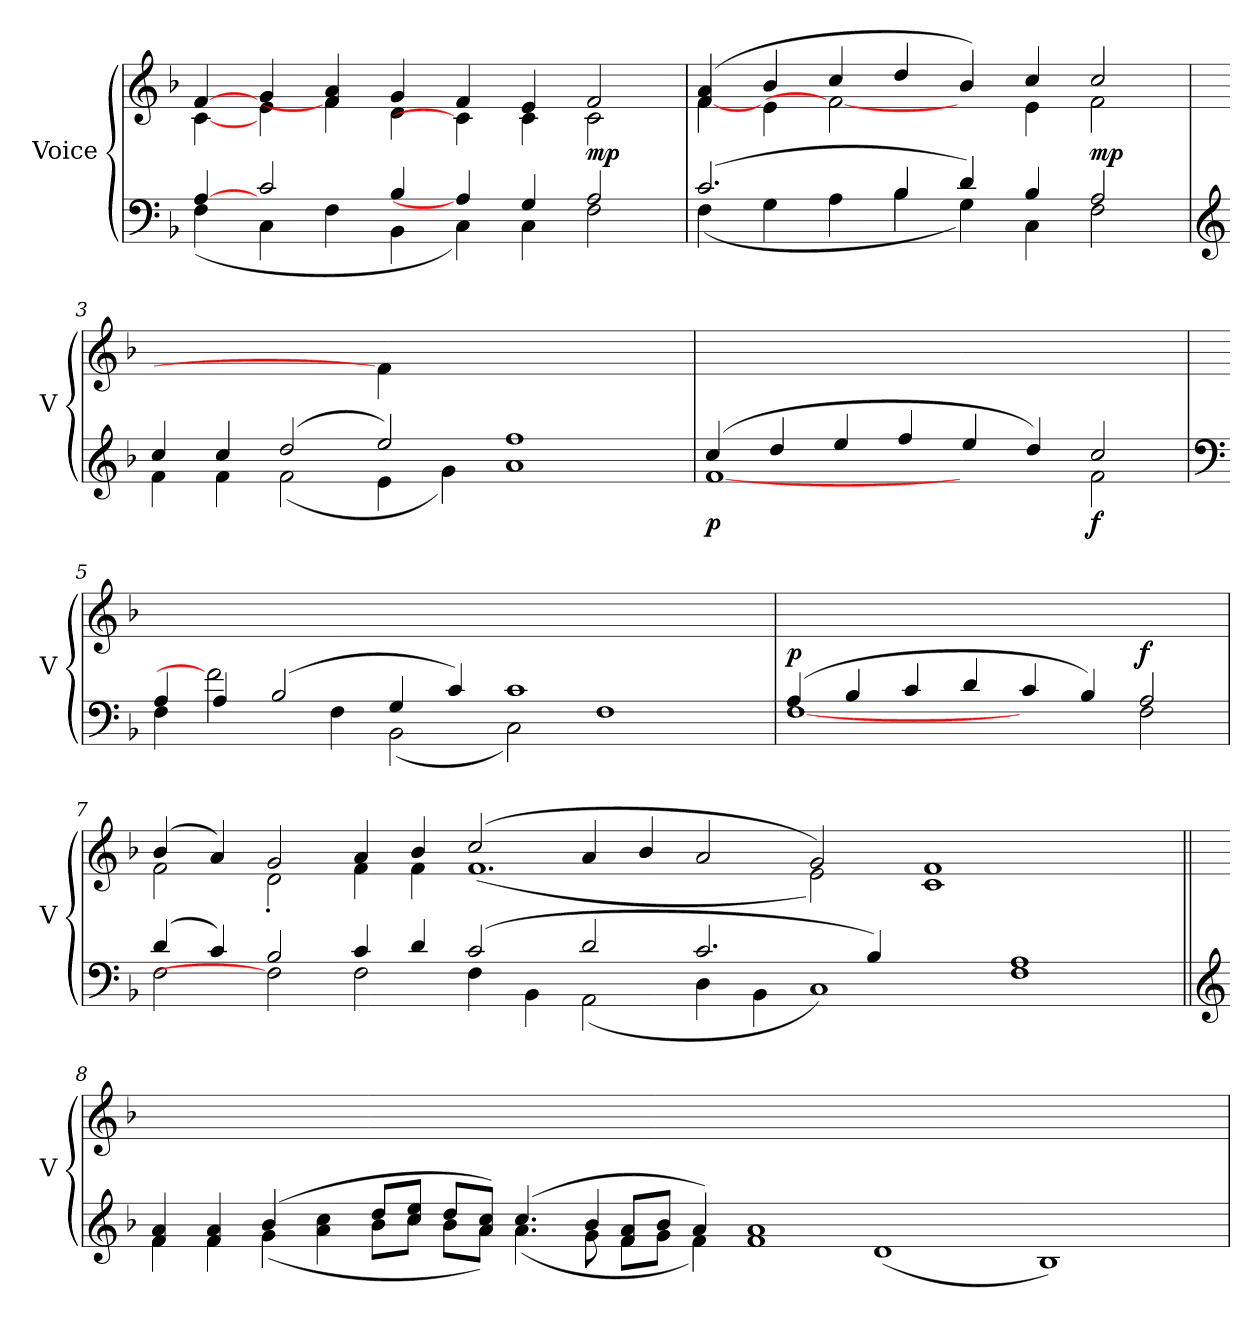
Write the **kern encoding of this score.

**kern	**dynam	**kern	**dynam
*part2	*part2	*part1	*part1
*staff2	*staff2	*staff1	*staff1
*I"Voice	*	*I"Voice	*
*I'V	*	*I'V	*
*clefF4	*	*clefG2	*
*k[b-]	*	*k[b-]	*
=1	=1	=1	=1
*^	*	*^	*
[4A/	(<4F\	.	[4f/	[4c\	.
2c/	4C\	.	4g/	4e\	.
.	4F\	.	4f/] 4a/	4f\	.
4B-/	4BB-\	.	4g/	4d\	.
4A/]	4C\)	.	4f/	4c\]	.
4G/	4C\	.	4e/	4c\	.
!	!	!	!	!	!LO:DY:b
2A/	2F\	.	2f/	2c\	mp
=2	=2	=2	=2	=2	=2
(>2.c/	(<4F\	.	(>4f/ 4a/	[4f\	.
.	4G\	.	4b-/	4e\	.
.	4A\	.	4cc/	2f\_	.
4B-/	4B-\	.	4dd/	.	.
4d/)	4G\)	.	4b-/)	4ryy	.
4B-/	4C\	.	4cc/	4e\	.
!	!	!	!	!	!LO:DY:b
2A/	2F\	.	2cc/	2f\	mp
*	*	*	*v	*v	*
!!LO:LB:g=z
=3	=3	=3	=3	=3
*clefG2	*	*	*	*
4cc/	4f\	.	1ryy	.
4cc/	4f\	.	.	.
(>2dd/	(<2f\	.	.	.
2ee/)	4e\	.	4f\]	.
.	4g\)	.	1ryy	.
1ff	1a	.	.	.
.	.	.	4ryy	.
=4	=4	=4	=4	=4
!	!	!LO:DY:b	!	!
(>4cc/	[1f	p	1ryy	.
4dd/	.	.	.	.
4ee/	.	.	.	.
4ff/	.	.	.	.
4ee/	2ryy	.	1ryy	.
4dd/)	.	.	.	.
!	!	!LO:DY:b	!	!
2cc/	2f\	f	.	.
!!LO:LB:g=z
=5	=5	=5	=5	=5
*clefF4	*	*	*	*
4A/	4F\	.	1ryy	.
4A/	2f]	.	.	.
(>2B-/	.	.	.	.
.	4F\	.	.	.
4G/	(<2BB-\	.	0ryy	.
4c/)	.	.	.	.
1c	2C\)	.	.	.
.	1F	.	.	.
2ryy	.	.	.	.
=6	=6	=6	=6	=6
!	!	!LO:DY:a	!	!
(>4A/	[1F	p	1ryy	.
4B-/	.	.	.	.
4c/	.	.	.	.
4d/	.	.	.	.
4c/	2ryy	.	1ryy	.
4B-/)	.	.	.	.
!	!	!LO:DY:a	!	!
2A/	2F\	f	.	.
!!LO:LB:g=z
=7	=7	=7	=7	=7
*	*	*	*^	*
(>4d/	2F\	.	(>4b-/	2f\	.
4c/)	.	.	4a/)	.	.
2B-/	2F]	.	2g/	2d'\	.
4c/	2F\	.	4a/	4f\	.
4d/	.	.	4b-/	4f\	.
(>2c/	4F\	.	(>2cc/	(<1.f	.
.	4BB-\	.	.	.	.
2d/	(<2AA\	.	4a/	.	.
.	.	.	4b-/	.	.
2.c/	4D\	.	2a/	.	.
.	4BB-\	.	.	.	.
.	1C)	.	2g/)	2e\)	.
4B-/)	.	.	.	.	.
1ryy	.	.	1f	1c	.
.	1F 1A	.	.	.	.
2ryy	.	.	2ryy	2ryy	.
*v	*v	*	*	*	*
*	*	*v	*v	*
!!LO:PB:g=z
=8||	=8||	=8||	=8||
*clefG2	*	*	*
*^	*	*	*
*	*^	*	*	*
4f/ 4a/	4f\	0ryy	.	1ryy	.
4f/ 4a/	4f\	.	.	.	.
(>4b-/	(<4g\	.	.	.	.
4ryy	4a\ 4cc\	.	.	.	.
8dd/L	8b-\L	.	.	00ryy	.
8cc/ 8ee/J	8cc\J	.	.	.	.
8dd/L	8b-\L	.	.	.	.
8a/ 8cc/J)	8a\J)	.	.	.	.
(>4.cc/	(<4.a\	.	.	.	.
4b-/	8g\	.	.	.	.
.	8f\L	8f/ 8a/L	.	.	.
0ryy	8g\J	8b-/J	.	.	.
.	4f\)	4a/)	.	.	.
.	1f 1a	0.ryy	.	.	.
.	(>1d	.	.	.	.
1ryy	.	.	.	.	.
.	1B-)	.	.	.	.
.	.	.	.	2ryy	.
4.ryy	.	.	.	.	.
*v	*v	*v	*	*	*
=	=	=	=
*-	*-	*-	*-
